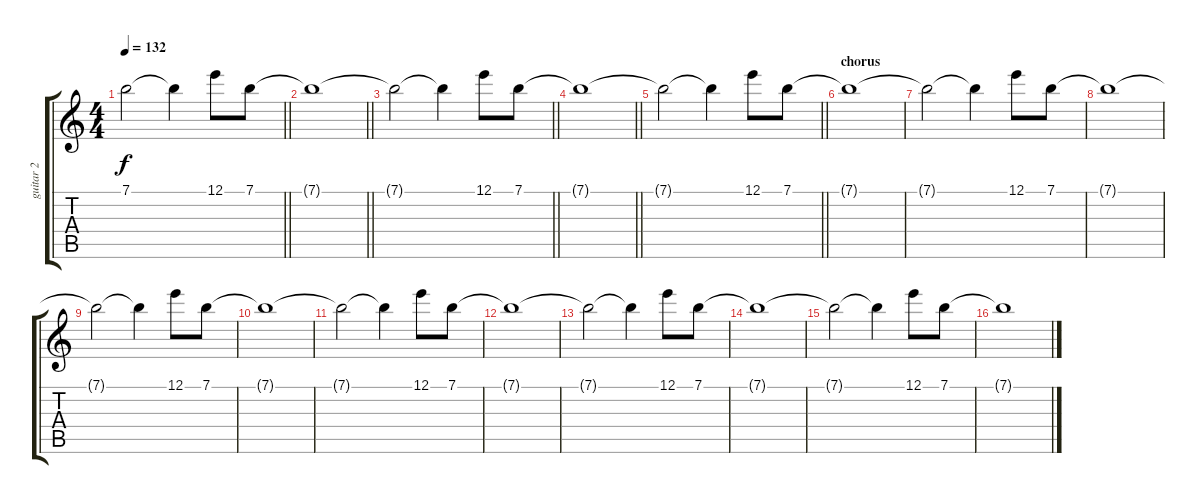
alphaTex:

\track ("guitar 2" "guitar 2") {instrument electricguitarjazz}
\staff {score tabs}
\tuning (E4 B3 G3 D3 A2 E2) {hide}
\ts (4 4)
\tempo 132
\clef g2
\barLineRight lightlight
\ks c
7.1{t}.2{dy f} 7.1{t}.4 12.1.8 7.1.8 |
\barLineRight lightlight
7.1{t}.1 |
\barLineRight lightlight
7.1{t}.2 7.1{t}.4 12.1.8 7.1.8 |
\barLineRight lightlight
7.1{t}.1 |
\barLineRight lightlight
7.1{t}.2 7.1{t}.4 12.1.8 7.1.8 |
\section ("" "chorus ")
7.1{t}.1 |
7.1{t}.2 7.1{t}.4 12.1.8 7.1.8 |
7.1{t}.1 |
7.1{t}.2 7.1{t}.4 12.1.8 7.1.8 |
7.1{t}.1 |
7.1{t}.2 7.1{t}.4 12.1.8 7.1.8 |
7.1{t}.1 |
7.1{t}.2 7.1{t}.4 12.1.8 7.1.8 |
7.1{t}.1 |
7.1{t}.2 7.1{t}.4 12.1.8 7.1.8 |
7.1{t}.1
